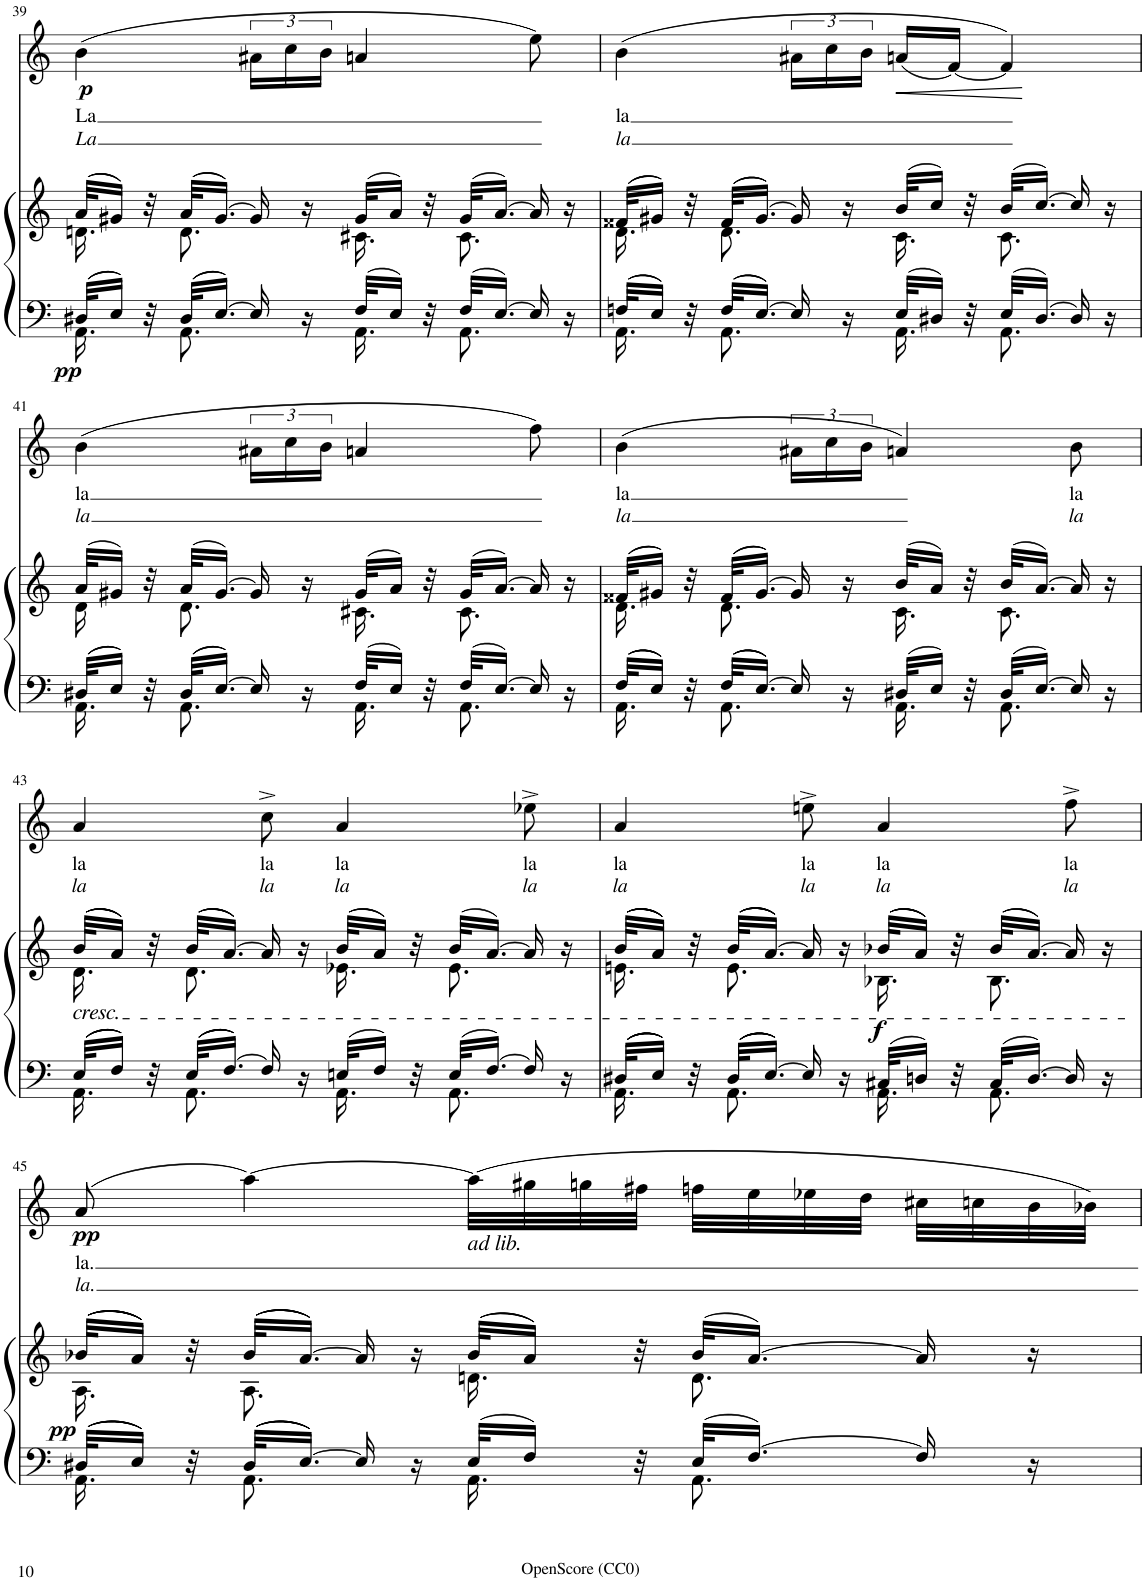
**kern	**kern	**dynam	**kern	**text	**text	**dynam
*part2	*part2	*part2	*part1	*part1	*part1	*part1
*staff3	*staff2	*staff2/3	*staff1	*staff1	*staff1	*staff1
*I"Piano	*	*	*I"Voice	*	*	*
*I'Pno	*	*	*	*	*	*
!!LO:PB:g=z
*clefF4	*clefG2	*	*clefG2	*	*	*
*k[]	*k[]	*	*k[]	*	*	*
*M6/8	*M6/8	*	*M6/8	*	*	*
=39	=39	=39	=39	=39	=39	=39
*^	*^	*	*	*	*	*
!	!	!	!	!LO:DY:b=2	!	!LO:LY:b	!LO:LY:b	!LO:DY:b
32D#X/KLL	16.AA\	((32a/KLL	16.dn\	pp	(4b\	La	La	p
16E/JJ	.	16g#X/JJ))	.	.	.	.	.	.
32r	32ryy	32r	32ryy	.	.	.	.	.
32D#/KLL	8.AA\	((32a/KLL	8.d\	.	.	.	.	.
[16.E/JJ	.	[16.g#/JJ))	.	.	.	.	.	.
16E/]	.	16g#/]	.	.	24a#X\LL	.	.	.
.	.	.	.	.	24cc\	.	.	.
16r	16ryy	16r	16ryy	.	.	.	.	.
.	.	.	.	.	24b\JJ	.	.	.
32F/KLL	16.AA\	(32g#/KLL	16.c#X\	.	4an/	.	.	.
16E/JJ	.	16a/JJ)	.	.	.	.	.	.
32r	32ryy	32r	32ryy	.	.	.	.	.
32F/KLL	8.AA\	(32g#/KLL	8.c#\	.	.	.	.	.
[16.E/JJ	.	[16.a/JJ)	.	.	.	.	.	.
16E/]	.	16a/]	.	.	8ee\)	.	.	.
16r	16ryy	16r	16ryy	.	.	.	.	.
=40	=40	=40	=40	=40	=40	=40	=40	=40
!	!	!	!	!	!	!LO:LY:b	!LO:LY:b	!
32Fn/KLL	16.AA\	((32f##X/KLL	16.d\	.	(4b\	la	la	.
16E/JJ	.	16g#X/JJ))	.	.	.	.	.	.
32r	32ryy	32r	32ryy	.	.	.	.	.
32F/KLL	8.AA\	((32f##/KLL	8.d\	.	.	.	.	.
[16.E/JJ	.	[16.g#/JJ))	.	.	.	.	.	.
16E/]	.	16g#/]	.	.	24a#X\LL	.	.	.
.	.	.	.	.	24cc\	.	.	.
16r	16ryy	16r	16ryy	.	.	.	.	.
.	.	.	.	.	24b\JJ	.	.	.
!	!	!	!	!	!	!	!	!LO:HP:b
32E/KLL	16.AA\	(32b/KLL	16.c\	.	(16an/LL	.	.	<
16D#X/JJ	.	16cc/JJ)	.	.	.	.	.	.
.	.	.	.	.	[16f/JJ)	.	.	.
32r	32ryy	32r	32ryy	.	.	.	.	.
32E/KLL	8.AA\	(32b/KLL	8.c\	.	4f/])	.	.	.
[16.D#/JJ	.	[16.cc/JJ)	.	.	.	.	.	.
16D#/]	.	16cc/]	.	.	.	.	.	.
16r	16ryy	16r	16ryy	.	.	.	.	.
*v	*v	*	*	*	*	*	*	*
*	*v	*v	*	*	*	*	*
.	.	.	.	.	.	[
!!LO:LB:g=z
=41	=41	=41	=41	=41	=41	=41
*^	*^	*	*	*	*	*
!	!	!	!	!	!	!LO:LY:b	!LO:LY:b	!
32D#X/KLL	16.AA\	(32a/KLL	16d\	.	(4b\	la	la	.
16E/JJ	.	16g#X/JJ)	.	.	.	.	.	.
.	.	.	16ryy	.	.	.	.	.
32r	32ryy	32r	.	.	.	.	.	.
32D#/KLL	8.AA\	(32a/KLL	8.d\	.	.	.	.	.
[16.E/JJ	.	[16.g#/JJ)	.	.	.	.	.	.
16E/]	.	16g#/]	.	.	24a#X\LL	.	.	.
.	.	.	.	.	24cc\	.	.	.
16r	16ryy	16r	16ryy	.	.	.	.	.
.	.	.	.	.	24b\JJ	.	.	.
32F/KLL	16.AA\	(32g#/KLL	16.c#X\	.	4an/	.	.	.
16E/JJ	.	16a/JJ)	.	.	.	.	.	.
32r	32ryy	32r	32ryy	.	.	.	.	.
32F/KLL	8.AA\	(32g#/KLL	8.c#\	.	.	.	.	.
[16.E/JJ	.	[16.a/JJ)	.	.	.	.	.	.
16E/]	.	16a/]	.	.	8ff\)	.	.	.
16r	16ryy	16r	16ryy	.	.	.	.	.
=42	=42	=42	=42	=42	=42	=42	=42	=42
!	!	!	!	!	!	!LO:LY:b	!LO:LY:b	!
32F/KLL	16.AA\	((32f##X/KLL	16.d\	.	(4b\	la	la	.
16E/JJ	.	16g#X/JJ))	.	.	.	.	.	.
32r	32ryy	32r	32ryy	.	.	.	.	.
32F/KLL	8.AA\	((32f##/KLL	8.d\	.	.	.	.	.
[16.E/JJ	.	[16.g#/JJ))	.	.	.	.	.	.
16E/]	.	16g#/]	.	.	24a#X\LL	.	.	.
.	.	.	.	.	24cc\	.	.	.
16r	16ryy	16r	16ryy	.	.	.	.	.
.	.	.	.	.	24b\JJ	.	.	.
32D#X/KLL	16.AA\	(32b/KLL	16.c\	.	4an/)	.	.	.
16E/JJ	.	16a/JJ)	.	.	.	.	.	.
32r	32ryy	32r	32ryy	.	.	.	.	.
32D#/KLL	8.AA\	(32b/KLL	8.c\	.	.	.	.	.
[16.E/JJ	.	[16.a/JJ)	.	.	.	.	.	.
!	!	!	!	!	!	!LO:LY:b	!LO:LY:b	!
16E/]	.	16a/]	.	.	8b\	la	la	.
16r	16ryy	16r	16ryy	.	.	.	.	.
!!LO:LB:g=z
=43	=43	=43	=43	=43	=43	=43	=43	=43
!	!	!LO:TX:b:i:t=cresc.	!	!	!	!	!	!
!	!	!	!	!	!	!LO:LY:b	!LO:LY:b	!
32E/KLL	16.AA\	(((32b/KLL	16.d\	.	4a/	la	la	.
16F/JJ	.	16a/JJ)))	.	.	.	.	.	.
32r	32ryy	32r	32ryy	.	.	.	.	.
32E/KLL	8.AA\	(((32b/KLL	8.d\	.	.	.	.	.
[16.F/JJ	.	[16.a/JJ)))	.	.	.	.	.	.
!	!	!	!	!	!	!LO:LY:b	!LO:LY:b	!
16F/]	.	16a/]	.	.	8cc^\	la	la	.
16r	16ryy	16r	16ryy	.	.	.	.	.
!	!	!	!	!	!	!LO:LY:b	!LO:LY:b	!
32En/KLL	16.AA\	((32b/KLL	16.e-X\	.	4a/	la	la	.
16F/JJ	.	16a/JJ))	.	.	.	.	.	.
32r	32ryy	32r	32ryy	.	.	.	.	.
32E/KLL	8.AA\	(32b/KLL	8.e-\	.	.	.	.	.
[16.F/JJ	.	[16.a/JJ)	.	.	.	.	.	.
!	!	!	!	!	!	!LO:LY:b	!LO:LY:b	!
16F/]	.	16a/]	.	.	8ee-X^\	la	la	.
16r	16ryy	16r	16ryy	.	.	.	.	.
=44	=44	=44	=44	=44	=44	=44	=44	=44
!	!	!	!	!	!	!LO:LY:b	!LO:LY:b	!
32D#X/KLL	16.AA\	((((32b/KLL	16.en\	.	4a/	la	la	.
16E/JJ	.	16a/JJ))))	.	.	.	.	.	.
32r	32ryy	32r	32ryy	.	.	.	.	.
32D#/KLL	8.AA\	((((32b/KLL	8.e\	.	.	.	.	.
[16.E/JJ	.	[16.a/JJ))))	.	.	.	.	.	.
!	!	!	!	!	!	!LO:LY:b	!LO:LY:b	!
16E/]	.	16a/]	.	.	8een^\	la	la	.
16r	16ryy	16r	16ryy	.	.	.	.	.
!	!	!	!	!LO:DY:b	!	!LO:LY:b	!LO:LY:b	!
32C#X/KLL	16.AA\	(((32b-X/KLL	16.B-X\	f	4a/	la	la	.
16Dn/JJ	.	16a/JJ)))	.	.	.	.	.	.
32r	32ryy	32r	32ryy	.	.	.	.	.
32C#/KLL	8.AA\	((32b-/KLL	8.B-\	.	.	.	.	.
[16.D/JJ	.	[16.a/JJ))	.	.	.	.	.	.
!	!	!	!	!	!	!LO:LY:b	!LO:LY:b	!
16D/]	.	16a/]	.	.	8ff^\	la	la	.
16r	16ryy	16r	16ryy	.	.	.	.	.
!!LO:LB:g=z
=45	=45	=45	=45	=45	=45	=45	=45	=45
!	!	!	!	!LO:DY:b	!	!LO:LY:b	!LO:LY:b	!LO:DY:b
32D#X/KLL	16.AA\	((((32b-X/KLL	16.A\	pp	(8a/	la.	la.	pp
16E/JJ	.	16a/JJ))))	.	.	.	.	.	.
32r	32ryy	32r	32ryy	.	.	.	.	.
32D#/KLL	8.AA\	(((32b-/KLL	8.A\	.	[4aa\)	.	.	.
[16.E/JJ	.	[16.a/JJ)))	.	.	.	.	.	.
16E/]	.	16a/]	.	.	.	.	.	.
16r	16ryy	16r	16ryy	.	.	.	.	.
!	!	!	!	!	!LO:TX:b:i:t=ad lib.	!	!	!
32E/KLL	16.AA\	((32b-/KLL	16.dn\	.	(32aa\LLL]	.	.	.
16F/JJ	.	16a/JJ))	.	.	32gg#X\	.	.	.
.	.	.	.	.	32ggn\	.	.	.
32r	32ryy	32r	32ryy	.	32ff#X\JJJ	.	.	.
32E/KLL	8.AA\	(32b-/KLL	8.d\	.	32ffn\LLL	.	.	.
[16.F/JJ	.	[16.a/JJ)	.	.	32ee\	.	.	.
.	.	.	.	.	32ee-X\	.	.	.
.	.	.	.	.	32dd\JJJ	.	.	.
16F/]	.	16a/]	.	.	32cc#X\LLL	.	.	.
.	.	.	.	.	32ccn\	.	.	.
16r	16ryy	16r	16ryy	.	32b\	.	.	.
.	.	.	.	.	32b-X\JJJ)	.	.	.
*v	*v	*	*	*	*	*	*	*
*	*v	*v	*	*	*	*	*
=	=	=	=	=	=	=
*-	*-	*-	*-	*-	*-	*-
